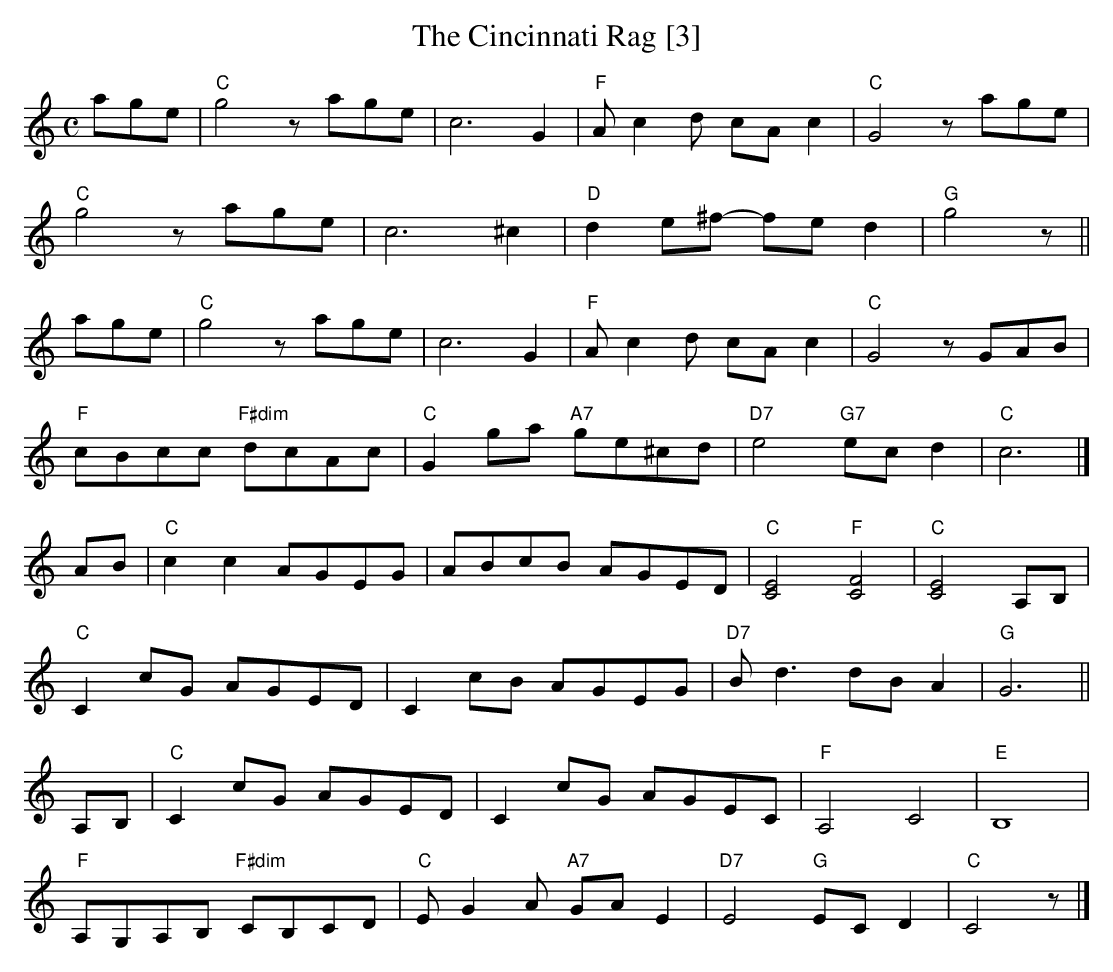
X:1
T: Cincinnati Rag [3], The
M: C
L: 1/8
K: C
age \
| "C"g4  zage | c6 G2 | "F"Ac2d cAc2 | "C"G4  zage |
"C"g4  zage | c6 ^c2 | "D"d2e^f- fed2 | "G"g4 z ||
age \
| "C"g4  zage | c6 G2 | "F"Ac2d cAc2 | "C"G4  zGAB |
"F"cBcc "F#dim"dcAc | "C"G2ga "A7"ge^cd | "D7"e4 "G7"ecd2 | "C"c6 |]
AB \
| "C"c2c2 AGEG | ABcB AGED | "C"[E4C4] "F"[F4C4] | "C"[E4C4] A,B, |
"C"C2cG AGED | C2cB AGEG | "D7"Bd3 dBA2 | "G"G6 ||
A,B, \
| "C"C2cG AGED | C2cG AGEC | "F"A,4 C4 | "E"B,8 |
"F"A,G,A,B, "F#dim"CB,CD | "C"EG2A "A7"GAE2 | "D7"E4 "G"ECD2 | "C"C4 z |]
